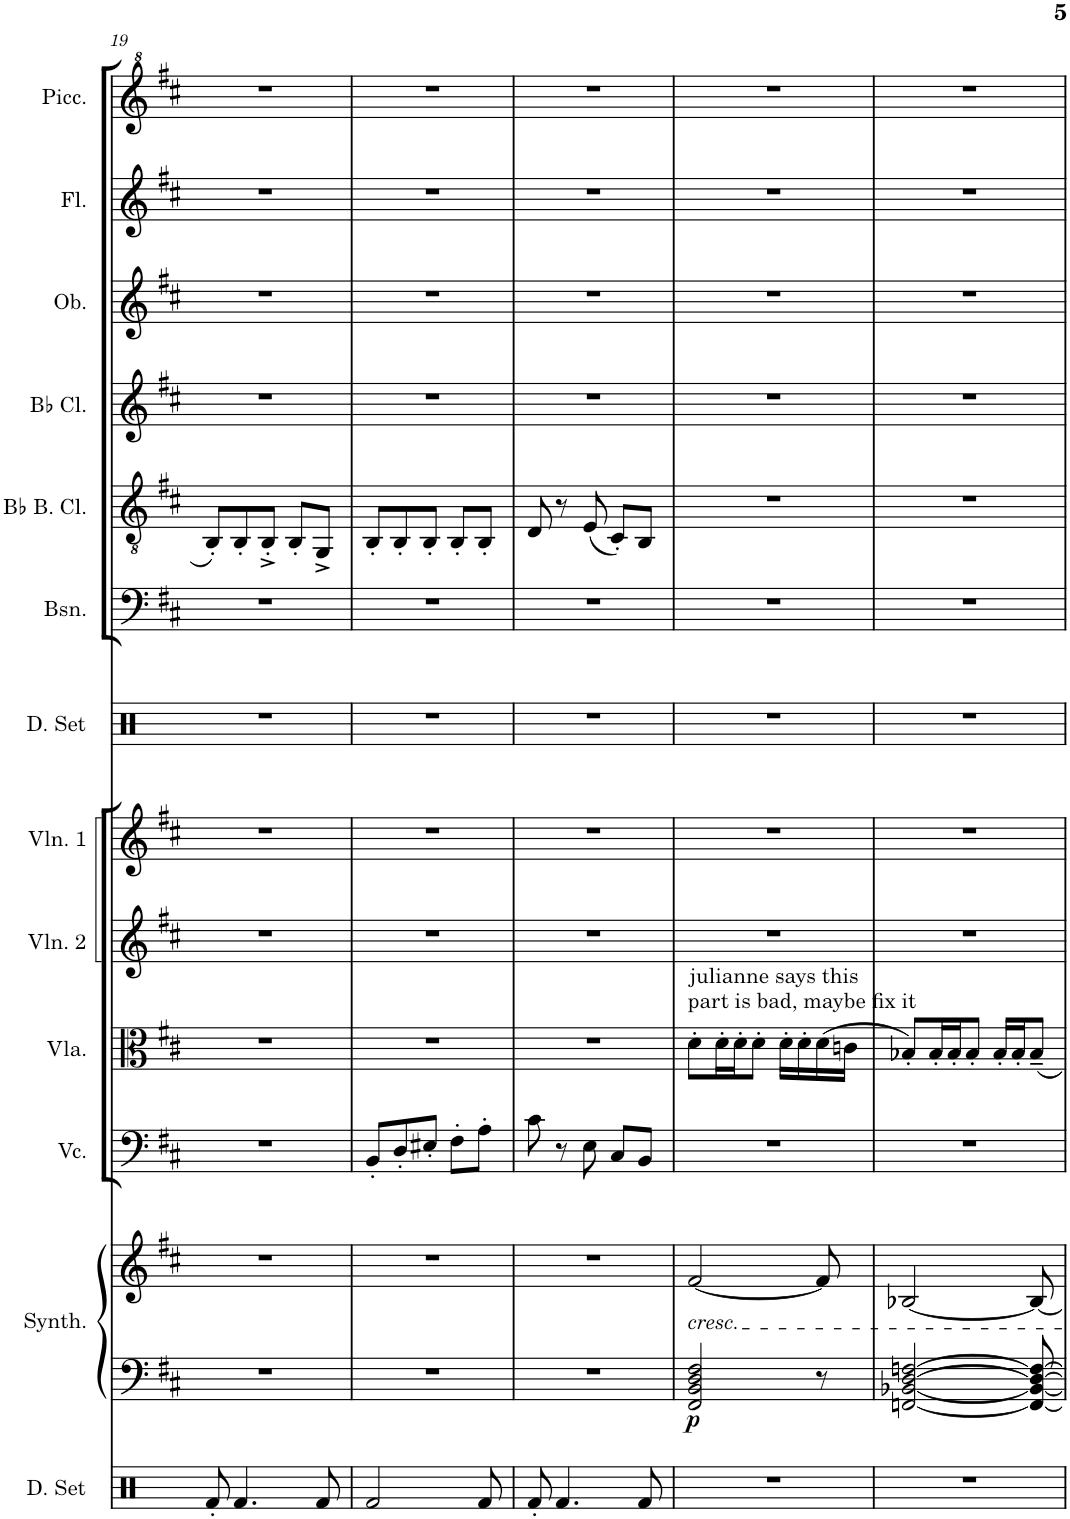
**kern	**kern	**kern	**dynam	**kern	**kern	**kern	**kern	**kern	**kern	**kern	**kern	**kern	**kern	**kern
*part13	*part12	*part12	*part12	*part11	*part10	*part9	*part8	*part7	*part6	*part5	*part4	*part3	*part2	*part1
*staff14	*staff13	*staff12	*staff12/13	*staff11	*staff10	*staff9	*staff8	*staff7	*staff6	*staff5	*staff4	*staff3	*staff2	*staff1
*I"Drumset	*I"Saw Synthesizer	*	*	*I"Violoncello	*I"Viola	*I"Violin 2	*I"Violin 1	*I"Drumset	*I"Bassoon	*I"Bb Bass Clarinet	*I"Bb Clarinet	*I"Oboe	*I"Flute	*I"Piccolo
*I'D. Set	*I'Synth.	*	*	*I'Vc.	*I'Vla.	*I'Vln. 2	*I'Vln. 1	*I'D. Set	*I'Bsn.	*I'Bb B. Cl.	*I'Bb Cl.	*I'Ob.	*I'Fl.	*I'Picc.
!!LO:PB:g=z
*clefX	*clefF4	*clefG2	*	*clefF4	*clefC3	*clefG2	*clefG2	*clefX	*clefF4	*clefGv2	*clefG2	*clefG2	*clefG2	*clefG^2
*	*	*	*	*	*	*	*	*	*	*ITrd8c14	*ITrd1c2	*	*	*ITrd-7c-12
*k[]	*k[f#c#]	*k[f#c#]	*	*k[f#c#]	*k[f#c#]	*k[f#c#]	*k[f#c#]	*k[]	*k[f#c#]	*k[f#c#]	*k[f#c#]	*k[f#c#]	*k[f#c#]	*k[f#c#]
*M5/8	*M5/8	*M5/8	*	*M5/8	*M5/8	*M5/8	*M5/8	*M5/8	*M5/8	*M5/8	*M5/8	*M5/8	*M5/8	*M5/8
=19	=19	=19	=19	=19	=19	=19	=19	=19	=19	=19	=19	=19	=19	=19
8Rf'/	8%5r	8%5r	.	8%5r	8%5r	8%5r	8%5r	8%5r	8%5r	8BB'/L	8%5r	8%5r	8%5r	8%5r
4.Rf/	.	.	.	.	.	.	.	.	.	8BB'/	.	.	.	.
.	.	.	.	.	.	.	.	.	.	8BB'^/J	.	.	.	.
.	.	.	.	.	.	.	.	.	.	8BB'/L	.	.	.	.
8Rf/	.	.	.	.	.	.	.	.	.	8GG^/J	.	.	.	.
=20	=20	=20	=20	=20	=20	=20	=20	=20	=20	=20	=20	=20	=20	=20
2Rf/	8%5r	8%5r	.	8BB'/L	8%5r	8%5r	8%5r	8%5r	8%5r	8BB'/L	8%5r	8%5r	8%5r	8%5r
.	.	.	.	8D'/	.	.	.	.	.	8BB'/	.	.	.	.
.	.	.	.	8E#X'/J	.	.	.	.	.	8BB'/J	.	.	.	.
.	.	.	.	8F#'\L	.	.	.	.	.	8BB'/L	.	.	.	.
8Rf/	.	.	.	8A'\J	.	.	.	.	.	8BB'/J	.	.	.	.
=21	=21	=21	=21	=21	=21	=21	=21	=21	=21	=21	=21	=21	=21	=21
8Rf'/	8%5r	8%5r	.	8c#\	8%5r	8%5r	8%5r	8%5r	8%5r	8D/	8%5r	8%5r	8%5r	8%5r
4.Rf/	.	.	.	8r	.	.	.	.	.	8r	.	.	.	.
.	.	.	.	8E\	.	.	.	.	.	(8E/	.	.	.	.
.	.	.	.	8C#/L	.	.	.	.	.	8C#'/L)	.	.	.	.
8Rf/	.	.	.	8BB/J	.	.	.	.	.	8BB/J	.	.	.	.
=22	=22	=22	=22	=22	=22	=22	=22	=22	=22	=22	=22	=22	=22	=22
!	!	!	!	!	!LO:TX:a:t=julianne says this	!	!	!	!	!	!	!	!	!
!	!	!	!	!	!LO:TX:a:t=part is bad, maybe fix it	!	!	!	!	!	!	!	!	!
!	!	!LO:TX:b:i:t=cresc.	!	!	!	!	!	!	!	!	!	!	!	!
!	!	!	!LO:DY:b=2	!	!	!	!	!	!	!	!	!	!	!
8%5r	2FF#/ 2BB/ 2D/ 2F#/	[2f#/	p	8%5r	8d'\L	8%5r	8%5r	8%5r	8%5r	8%5r	8%5r	8%5r	8%5r	8%5r
.	.	.	.	.	16d'\L	.	.	.	.	.	.	.	.	.
.	.	.	.	.	16d'\J	.	.	.	.	.	.	.	.	.
.	.	.	.	.	8d'\J	.	.	.	.	.	.	.	.	.
.	.	.	.	.	16d'\LL	.	.	.	.	.	.	.	.	.
.	.	.	.	.	16d'\	.	.	.	.	.	.	.	.	.
.	8r	8f#/]	.	.	(16d\	.	.	.	.	.	.	.	.	.
.	.	.	.	.	16cn\JJ	.	.	.	.	.	.	.	.	.
=23	=23	=23	=23	=23	=23	=23	=23	=23	=23	=23	=23	=23	=23	=23
8%5r	[2FFn/ [2BB-X/ [2D/ [2Fn/	[2B-X/	.	8%5r	8B-X'/L)	8%5r	8%5r	8%5r	8%5r	8%5r	8%5r	8%5r	8%5r	8%5r
.	.	.	.	.	16B-'/L	.	.	.	.	.	.	.	.	.
.	.	.	.	.	16B-'/J	.	.	.	.	.	.	.	.	.
.	.	.	.	.	8B-'/J	.	.	.	.	.	.	.	.	.
.	.	.	.	.	16B-'/LL	.	.	.	.	.	.	.	.	.
.	.	.	.	.	16B-'/J	.	.	.	.	.	.	.	.	.
.	8FF/_ 8BB-/_ 8D/_ 8F/_	8B-/_	.	.	8B-~/J	.	.	.	.	.	.	.	.	.
=	=	=	=	=	=	=	=	=	=	=	=	=	=	=
*-	*-	*-	*-	*-	*-	*-	*-	*-	*-	*-	*-	*-	*-	*-
